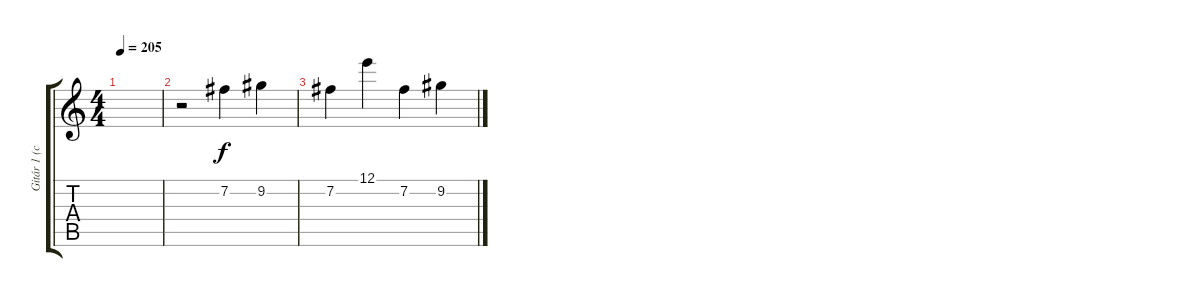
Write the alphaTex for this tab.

\track ("Gitár 1 (clean)" "Gitár 1 (c") {instrument acousticguitarsteel}
\staff {score tabs}
\tuning (E4 B3 G3 D3 A2 E2) {hide}
\ts (4 4)
\tempo 205
\clef g2
\ks c
|
r.2 7.2.4 9.2.4 |
7.2.4 12.1.4 7.2.4 9.2.4
